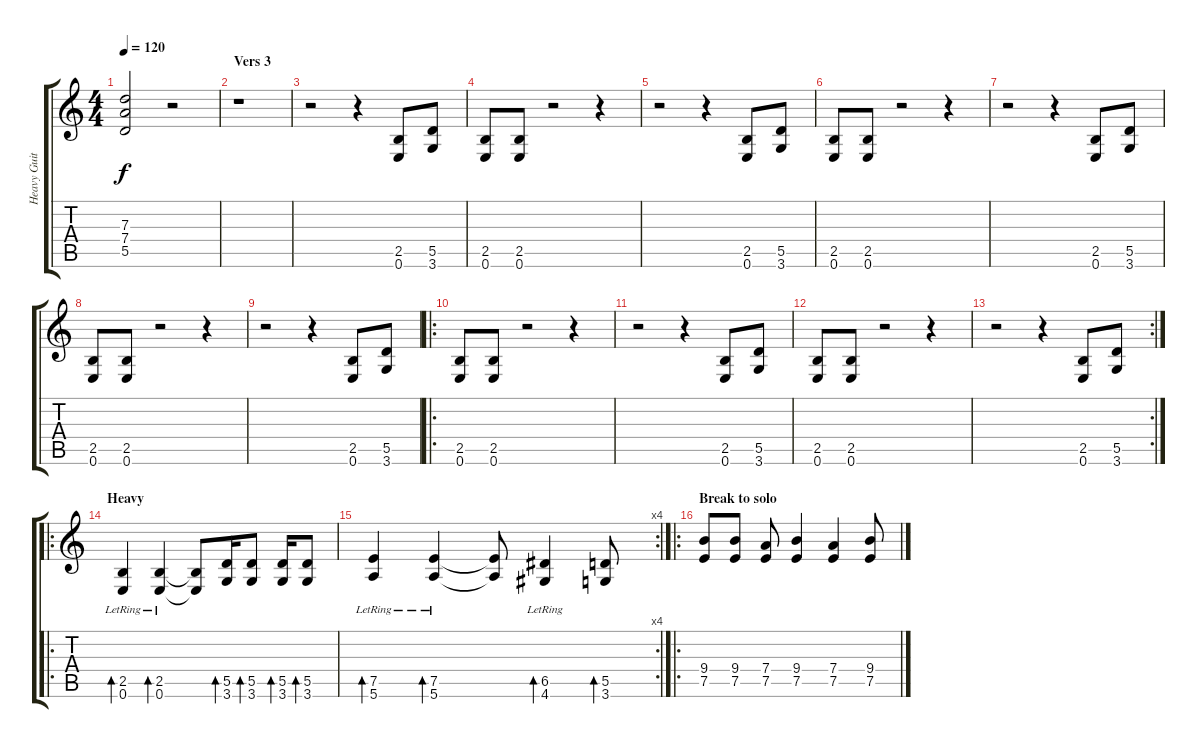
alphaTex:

\track ("Heavy Guitar 1" "Heavy Guit") {instrument distortionguitar}
\staff {score tabs}
\tuning (E4 B3 G3 D3 A2 E2) {hide}
\ts (4 4)
\tempo 120
\clef g2
\ks c
(7.3{t} 7.4{t} 5.5{t}).2{dy f} r.2 |
\section ("" "Vers 3")
r.1 |
r.2 r.4 (2.5 0.6).8 (5.5 3.6).8 |
(2.5 0.6).8 (2.5 0.6).8 r.2 r.4 |
r.2 r.4 (2.5 0.6).8 (5.5 3.6).8 |
(2.5 0.6).8 (2.5 0.6).8 r.2 r.4 |
r.2 r.4 (2.5 0.6).8 (5.5 3.6).8 |
(2.5 0.6).8 (2.5 0.6).8 r.2 r.4 |
r.2 r.4 (2.5 0.6).8 (5.5 3.6).8 |
\ro
(2.5 0.6).8 (2.5 0.6).8 r.2 r.4 |
r.2 r.4 (2.5 0.6).8 (5.5 3.6).8 |
(2.5 0.6).8 (2.5 0.6).8 r.2 r.4 |
\rc 2
r.2 r.4 (2.5 0.6).8 (5.5 3.6).8 |
\ro
\section ("" "Heavy")
(2.5{lr} 0.6{lr}).4{bd 60} (2.5{lr} 0.6{lr}).4{bd 60} (2.5{t} 0.6{t}).8 (5.5 3.6).16{bd 60} (5.5 3.6).8{bd 60} (5.5 3.6).16{bd 60} (5.5 3.6).8{bd 60} |
\rc 4
(7.5{lr} 5.6{lr}).4{bd 60} (7.5{lr} 5.6{lr}).4{bd 60} (7.5{t} 5.6{t}).8 (6.5{lr} 4.6{lr}).4{bd 60} (5.5 3.6).8{bd 60} |
\ro
\section ("" "Break to solo")
(9.4 7.5).8 (9.4 7.5).8 (7.4 7.5).8 (9.4 7.5).4 (7.4 7.5).4 (9.4 7.5).8
